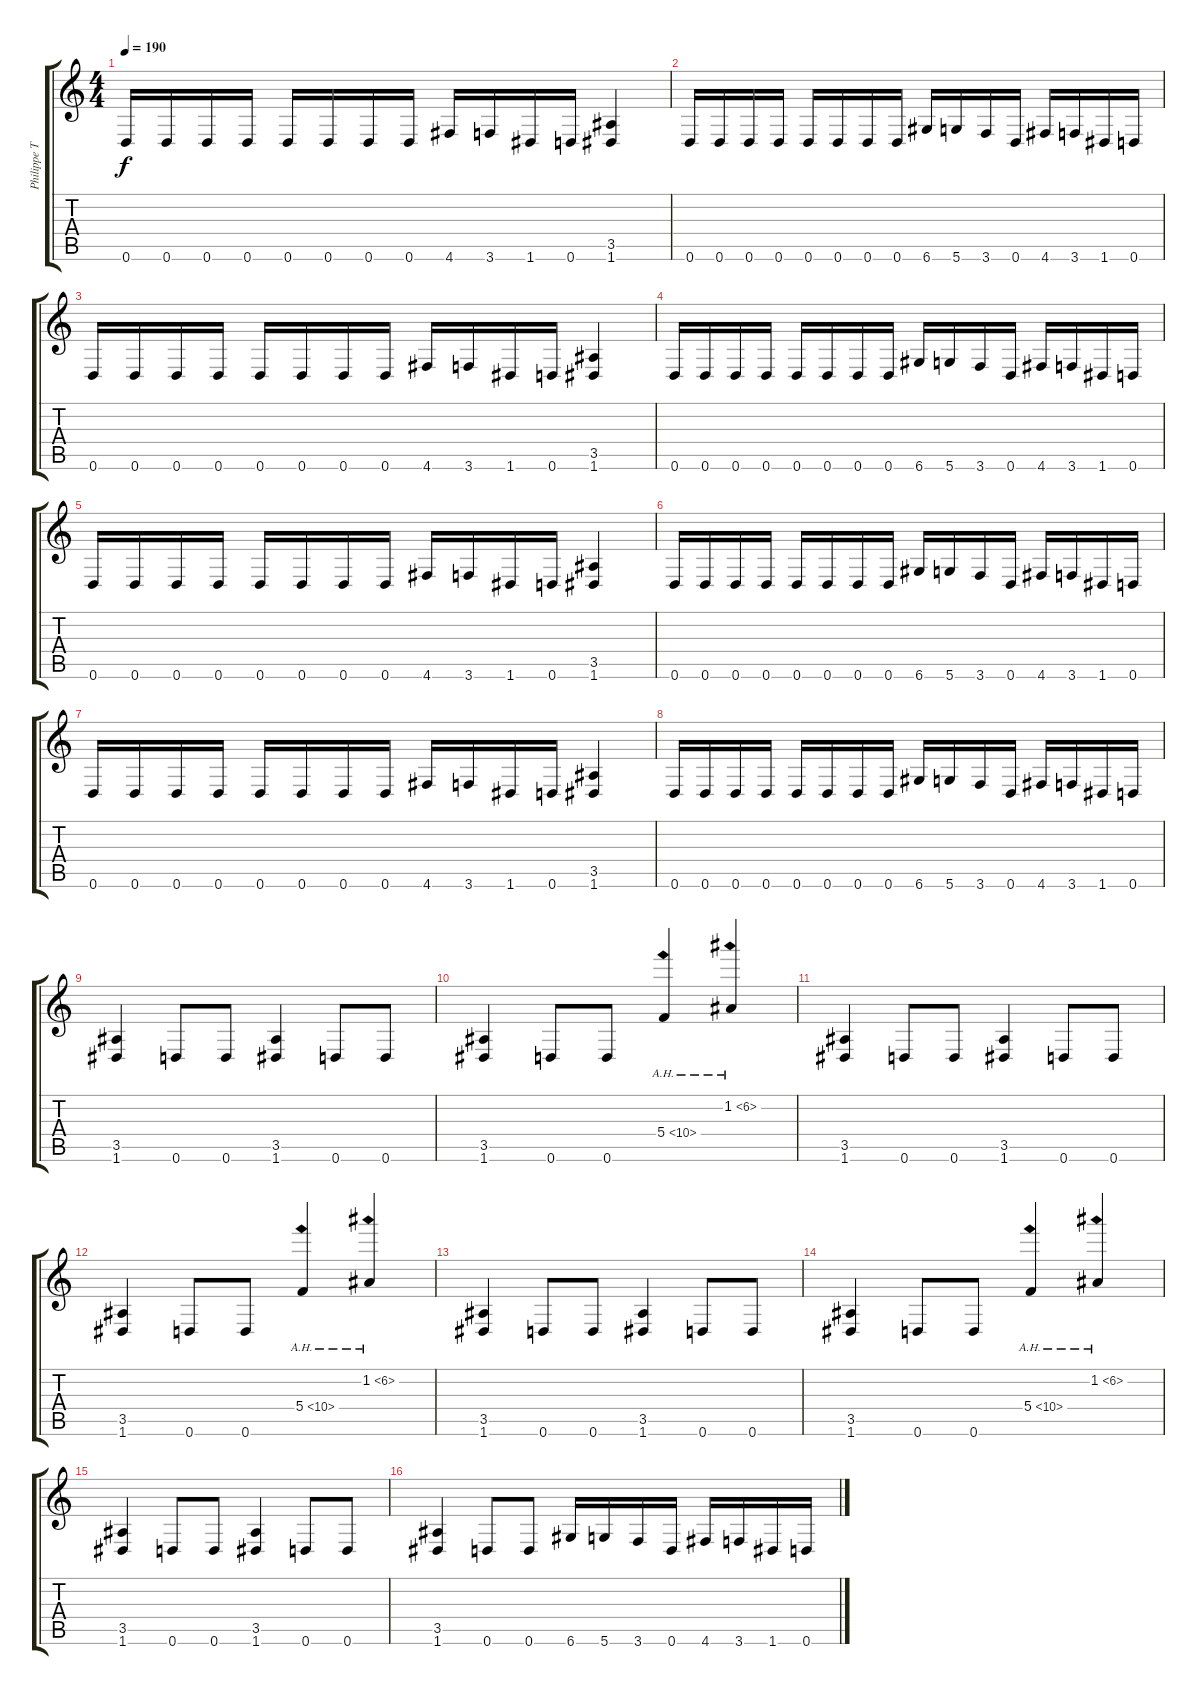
\track ("Philippe T" "Philippe T") {instrument distortionguitar}
\staff {score tabs}
\tuning (D4 A3 F3 C3 G2 D2) {hide}
\ts (4 4)
\tempo 190
\clef g2
\ks c
0.6.16{dy f} 0.6.16 0.6.16 0.6.16 0.6.16 0.6.16 0.6.16 0.6.16 4.6.16 3.6.16 1.6.16 0.6.16 (3.5 1.6).4 |
0.6.16 0.6.16 0.6.16 0.6.16 0.6.16 0.6.16 0.6.16 0.6.16 6.6.16 5.6.16 3.6.16 0.6.16 4.6.16 3.6.16 1.6.16 0.6.16 |
0.6.16 0.6.16 0.6.16 0.6.16 0.6.16 0.6.16 0.6.16 0.6.16 4.6.16 3.6.16 1.6.16 0.6.16 (3.5 1.6).4 |
0.6.16 0.6.16 0.6.16 0.6.16 0.6.16 0.6.16 0.6.16 0.6.16 6.6.16 5.6.16 3.6.16 0.6.16 4.6.16 3.6.16 1.6.16 0.6.16 |
0.6.16 0.6.16 0.6.16 0.6.16 0.6.16 0.6.16 0.6.16 0.6.16 4.6.16 3.6.16 1.6.16 0.6.16 (3.5 1.6).4 |
0.6.16 0.6.16 0.6.16 0.6.16 0.6.16 0.6.16 0.6.16 0.6.16 6.6.16 5.6.16 3.6.16 0.6.16 4.6.16 3.6.16 1.6.16 0.6.16 |
0.6.16 0.6.16 0.6.16 0.6.16 0.6.16 0.6.16 0.6.16 0.6.16 4.6.16 3.6.16 1.6.16 0.6.16 (3.5 1.6).4 |
0.6.16 0.6.16 0.6.16 0.6.16 0.6.16 0.6.16 0.6.16 0.6.16 6.6.16 5.6.16 3.6.16 0.6.16 4.6.16 3.6.16 1.6.16 0.6.16 |
(3.5 1.6).4 0.6.8 0.6.8 (3.5 1.6).4 0.6.8 0.6.8 |
(3.5 1.6).4 0.6.8 0.6.8 5.4{ah 5}.4 1.2{ah 5}.4 |
(3.5 1.6).4 0.6.8 0.6.8 (3.5 1.6).4 0.6.8 0.6.8 |
(3.5 1.6).4 0.6.8 0.6.8 5.4{ah 5}.4 1.2{ah 5}.4 |
(3.5 1.6).4 0.6.8 0.6.8 (3.5 1.6).4 0.6.8 0.6.8 |
(3.5 1.6).4 0.6.8 0.6.8 5.4{ah 5}.4 1.2{ah 5}.4 |
(3.5 1.6).4 0.6.8 0.6.8 (3.5 1.6).4 0.6.8 0.6.8 |
(3.5 1.6).4 0.6.8 0.6.8 6.6.16 5.6.16 3.6.16 0.6.16 4.6.16 3.6.16 1.6.16 0.6.16
